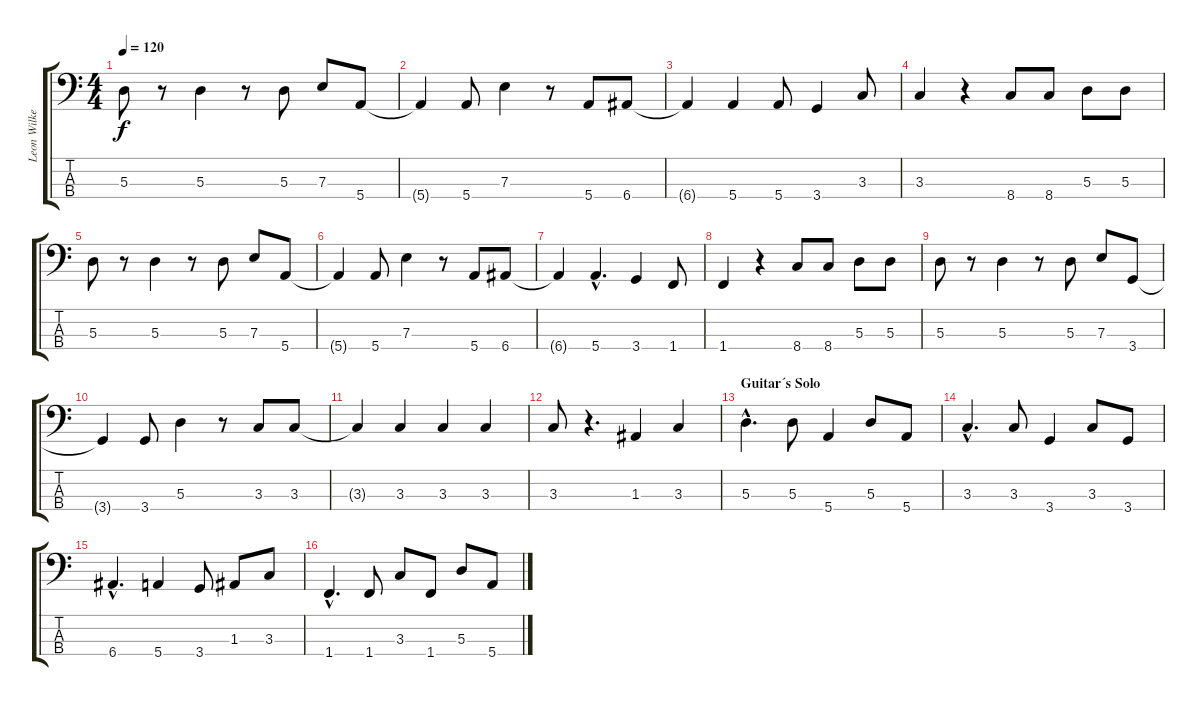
\track ("Leon Wilkeson" "Leon Wilke") {instrument acousticguitarsteel}
\staff {score tabs}
\tuning (G2 D2 A1 E1) {hide}
\ts (4 4)
\tempo 120
\clef f4
\ks c
5.3.8{dy f} r.8 5.3.4 r.8 5.3.8 7.3.8 5.4.8 |
5.4{t}.4 5.4.8 7.3.4 r.8 5.4.8 6.4.8 |
6.4{t}.4 5.4.4 5.4.8 3.4.4 3.3.8 |
3.3.4 r.4 8.4.8 8.4.8 5.3.8 5.3.8 |
5.3.8 r.8 5.3.4 r.8 5.3.8 7.3.8 5.4.8 |
5.4{t}.4 5.4.8 7.3.4 r.8 5.4.8 6.4.8 |
6.4{t}.4 5.4{hac}.4{d} 3.4.4 1.4.8 |
1.4.4 r.4 8.4.8 8.4.8 5.3.8 5.3.8 |
5.3.8 r.8 5.3.4 r.8 5.3.8 7.3.8 3.4.8 |
3.4{t}.4 3.4.8 5.3.4 r.8 3.3.8 3.3.8 |
3.3{t}.4 3.3.4 3.3.4 3.3.4 |
3.3.8 r.4{d} 1.3.4 3.3.4 |
\section ("" "Guitar´s Solo")
5.3{hac}.4{d} 5.3.8 5.4.4 5.3.8 5.4.8 |
3.3{hac}.4{d} 3.3.8 3.4.4 3.3.8 3.4.8 |
6.4{hac}.4{d} 5.4.4 3.4.8 1.3.8 3.3.8 |
1.4{hac}.4{d} 1.4.8 3.3.8 1.4.8 5.3.8 5.4.8
